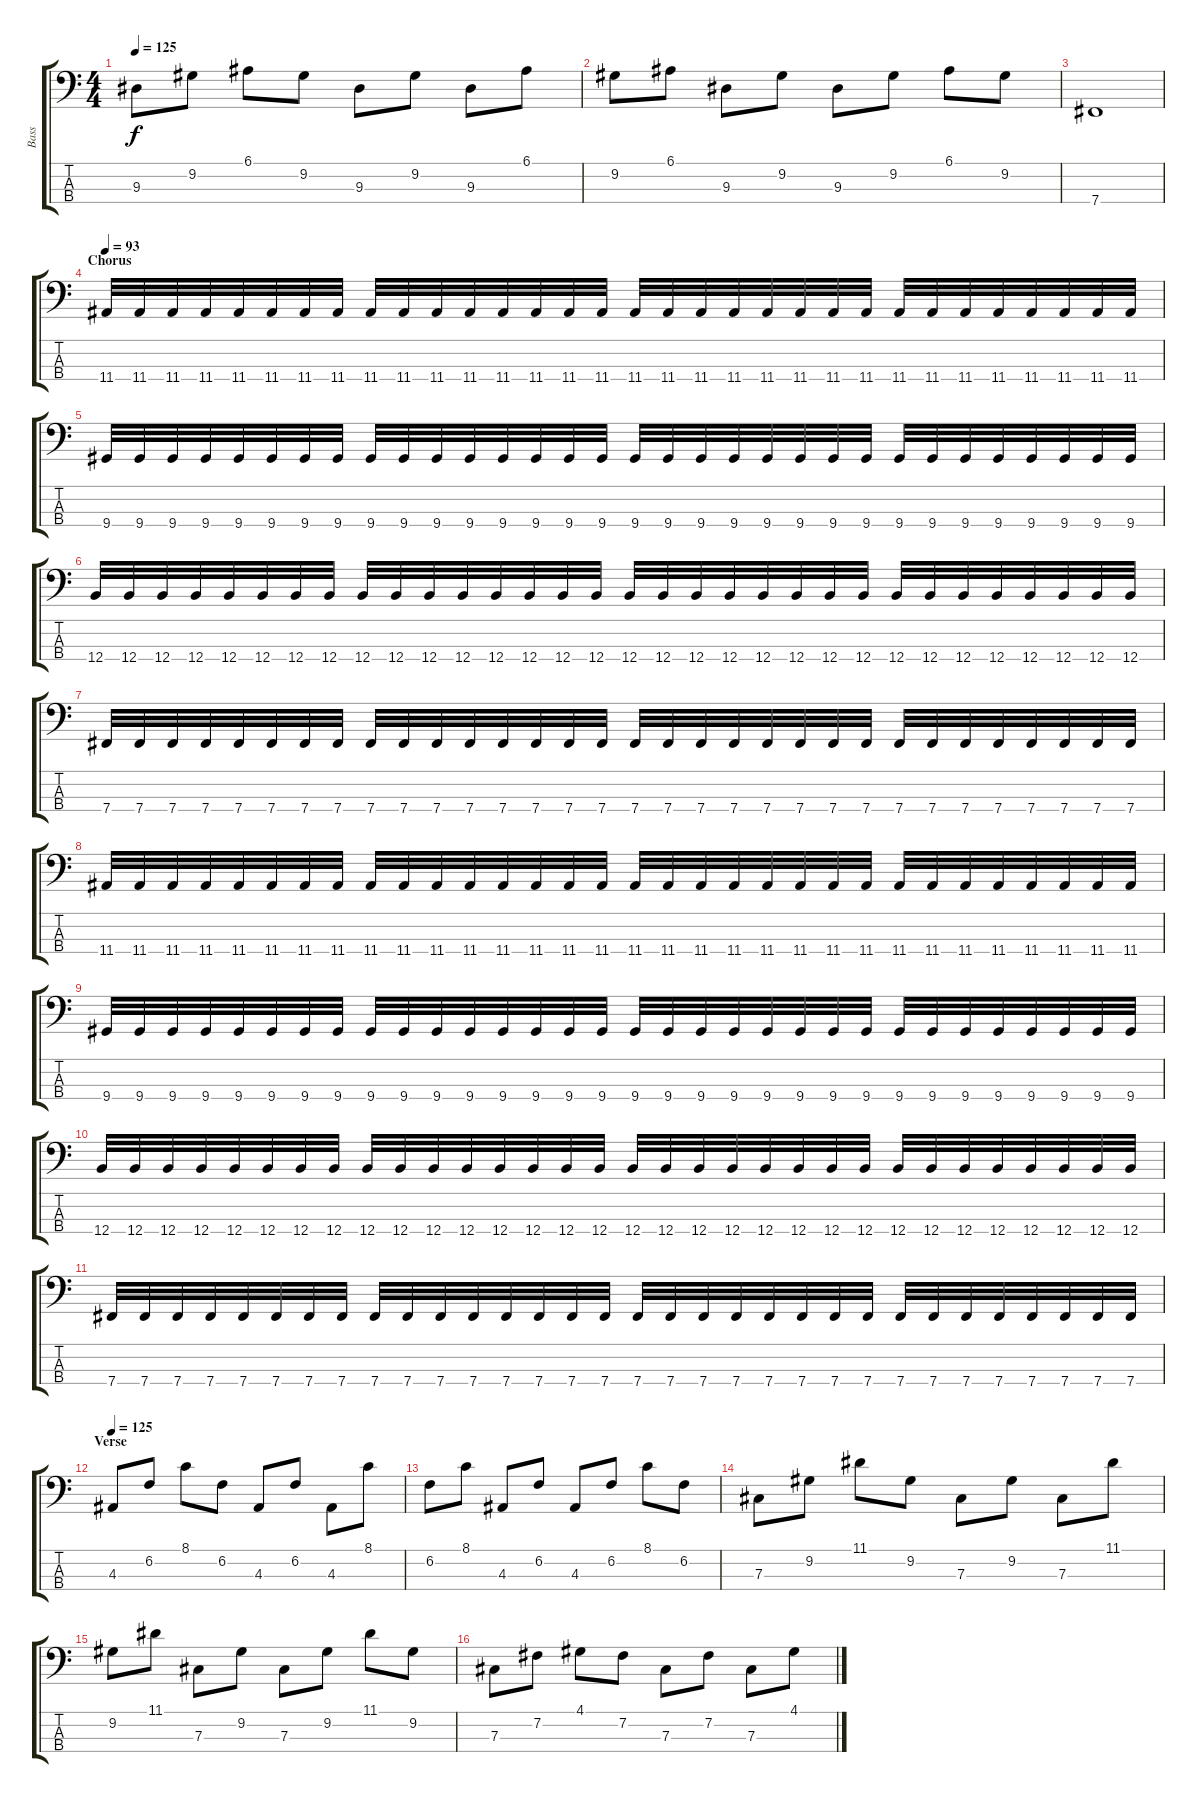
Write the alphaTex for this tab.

\track ("Bass" "Bass") {instrument electricbassfinger}
\staff {score tabs}
\tuning (E2 B1 Gb1 B0) {hide}
\ts (4 4)
\tempo 125
\clef f4
\ks c
9.3.8{dy f} 9.2.8 6.1.8 9.2.8 9.3.8 9.2.8 9.3.8 6.1.8 |
9.2.8 6.1.8 9.3.8 9.2.8 9.3.8 9.2.8 6.1.8 9.2.8 |
7.4.1 |
\section ("" "Chorus")
\tempo 93
11.4.32{instrument electricbasspick} 11.4.32 11.4.32 11.4.32 11.4.32 11.4.32 11.4.32 11.4.32 11.4.32 11.4.32 11.4.32 11.4.32 11.4.32 11.4.32 11.4.32 11.4.32 11.4.32 11.4.32 11.4.32 11.4.32 11.4.32 11.4.32 11.4.32 11.4.32 11.4.32 11.4.32 11.4.32 11.4.32 11.4.32 11.4.32 11.4.32 11.4.32 |
9.4.32 9.4.32 9.4.32 9.4.32 9.4.32 9.4.32 9.4.32 9.4.32 9.4.32 9.4.32 9.4.32 9.4.32 9.4.32 9.4.32 9.4.32 9.4.32 9.4.32 9.4.32 9.4.32 9.4.32 9.4.32 9.4.32 9.4.32 9.4.32 9.4.32 9.4.32 9.4.32 9.4.32 9.4.32 9.4.32 9.4.32 9.4.32 |
12.4.32 12.4.32 12.4.32 12.4.32 12.4.32 12.4.32 12.4.32 12.4.32 12.4.32 12.4.32 12.4.32 12.4.32 12.4.32 12.4.32 12.4.32 12.4.32 12.4.32 12.4.32 12.4.32 12.4.32 12.4.32 12.4.32 12.4.32 12.4.32 12.4.32 12.4.32 12.4.32 12.4.32 12.4.32 12.4.32 12.4.32 12.4.32 |
7.4.32 7.4.32 7.4.32 7.4.32 7.4.32 7.4.32 7.4.32 7.4.32 7.4.32 7.4.32 7.4.32 7.4.32 7.4.32 7.4.32 7.4.32 7.4.32 7.4.32 7.4.32 7.4.32 7.4.32 7.4.32 7.4.32 7.4.32 7.4.32 7.4.32 7.4.32 7.4.32 7.4.32 7.4.32 7.4.32 7.4.32 7.4.32 |
11.4.32 11.4.32 11.4.32 11.4.32 11.4.32 11.4.32 11.4.32 11.4.32 11.4.32 11.4.32 11.4.32 11.4.32 11.4.32 11.4.32 11.4.32 11.4.32 11.4.32 11.4.32 11.4.32 11.4.32 11.4.32 11.4.32 11.4.32 11.4.32 11.4.32 11.4.32 11.4.32 11.4.32 11.4.32 11.4.32 11.4.32 11.4.32 |
9.4.32 9.4.32 9.4.32 9.4.32 9.4.32 9.4.32 9.4.32 9.4.32 9.4.32 9.4.32 9.4.32 9.4.32 9.4.32 9.4.32 9.4.32 9.4.32 9.4.32 9.4.32 9.4.32 9.4.32 9.4.32 9.4.32 9.4.32 9.4.32 9.4.32 9.4.32 9.4.32 9.4.32 9.4.32 9.4.32 9.4.32 9.4.32 |
12.4.32 12.4.32 12.4.32 12.4.32 12.4.32 12.4.32 12.4.32 12.4.32 12.4.32 12.4.32 12.4.32 12.4.32 12.4.32 12.4.32 12.4.32 12.4.32 12.4.32 12.4.32 12.4.32 12.4.32 12.4.32 12.4.32 12.4.32 12.4.32 12.4.32 12.4.32 12.4.32 12.4.32 12.4.32 12.4.32 12.4.32 12.4.32 |
7.4.32 7.4.32 7.4.32 7.4.32 7.4.32 7.4.32 7.4.32 7.4.32 7.4.32 7.4.32 7.4.32 7.4.32 7.4.32 7.4.32 7.4.32 7.4.32 7.4.32 7.4.32 7.4.32 7.4.32 7.4.32 7.4.32 7.4.32 7.4.32 7.4.32 7.4.32 7.4.32 7.4.32 7.4.32 7.4.32 7.4.32 7.4.32 |
\section ("" "Verse")
\tempo 125
4.3.8{instrument electricbassfinger} 6.2.8 8.1.8 6.2.8 4.3.8 6.2.8 4.3.8 8.1.8 |
6.2.8 8.1.8 4.3.8 6.2.8 4.3.8 6.2.8 8.1.8 6.2.8 |
7.3.8 9.2.8 11.1.8 9.2.8 7.3.8 9.2.8 7.3.8 11.1.8 |
9.2.8 11.1.8 7.3.8 9.2.8 7.3.8 9.2.8 11.1.8 9.2.8 |
7.3.8 7.2.8 4.1.8 7.2.8 7.3.8 7.2.8 7.3.8 4.1.8
